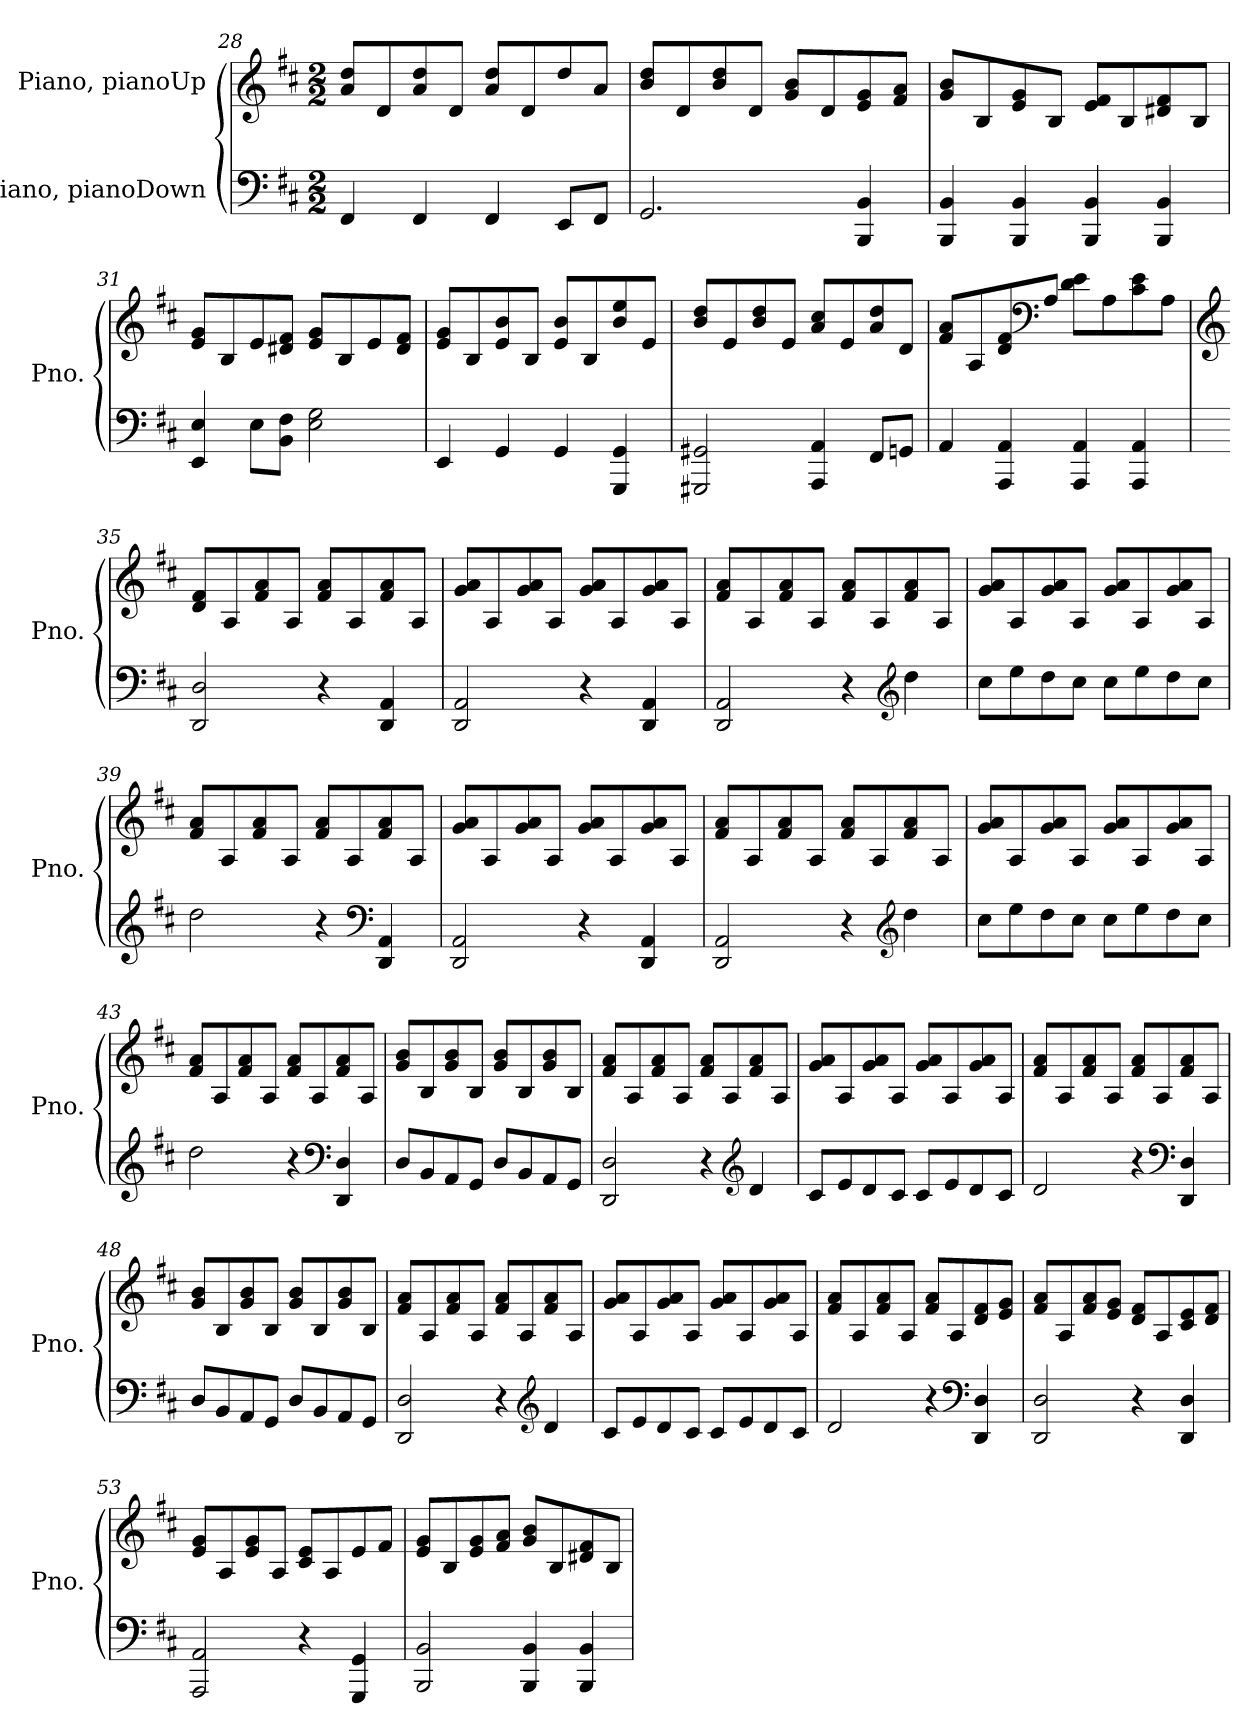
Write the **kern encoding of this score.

**kern	**kern
*part2	*part1
*staff2	*staff1
*I"Piano, pianoDown	*I"Piano, pianoUp
*I'Pno.	*I'Pno.
*clefF4	*clefG2
*k[f#c#]	*k[f#c#]
*M2/2	*M2/2
=28	=28
4FF#/	8a/ 8dd/L
.	8d/
4FF#/	8a/ 8dd/
.	8d/J
4FF#/	8a/ 8dd/L
.	8d/
8EE/L	8dd/
8FF#/J	8a/J
=29	=29
2.GG/	8b/ 8dd/L
.	8d/
.	8b/ 8dd/
.	8d/J
.	8g/ 8b/L
.	8d/
4BBB/ 4BB/	8e/ 8g/
.	8f#/ 8a/J
=30	=30
4BBB/ 4BB/	8g/ 8b/L
.	8B/
4BBB/ 4BB/	8e/ 8g/
.	8B/J
4BBB/ 4BB/	8e/ 8f#/L
.	8B/
4BBB/ 4BB/	8d#X/ 8f#/
.	8B/J
!!LO:LB:g=z
=31	=31
4EE/ 4E/	8e/ 8g/L
.	8B/
8E\L	8e/
8BB\ 8F#\J	8d#X/ 8f#/J
2E\ 2G\	8e/ 8g/L
.	8B/
.	8e/
.	8d#/ 8f#/J
=32	=32
4EE/	8e/ 8g/L
.	8B/
4GG/	8e/ 8b/
.	8B/J
4GG/	8e/ 8b/L
.	8B/
4GGG/ 4GG/	8b/ 8ee/
.	8e/J
=33	=33
2GGG#X/ 2GG#X/	8b/ 8dd/L
.	8e/
.	8b/ 8dd/
.	8e/J
4AAA/ 4AA/	8a/ 8cc#/L
.	8e/
8FF#/L	8a/ 8dd/
8GGn/J	8d/J
=34	=34
4AA/	8f#/ 8a/L
.	8A/
4AAA/ 4AA/	8d/ 8f#/
*	*clefF4
.	8A/J
4AAA/ 4AA/	8d\ 8e\L
.	8A\
4AAA/ 4AA/	8c#\ 8e\
.	8A\J
!!LO:LB:g=z
=35	=35
*	*clefG2
2DD/ 2D/	8d/ 8f#/L
.	8A/
.	8f#/ 8a/
.	8A/J
4r	8f#/ 8a/L
.	8A/
4DD/ 4AA/	8f#/ 8a/
.	8A/J
=36	=36
2DD/ 2AA/	8g/ 8a/L
.	8A/
.	8g/ 8a/
.	8A/J
4r	8g/ 8a/L
.	8A/
4DD/ 4AA/	8g/ 8a/
.	8A/J
=37	=37
2DD/ 2AA/	8f#/ 8a/L
.	8A/
.	8f#/ 8a/
.	8A/J
4r	8f#/ 8a/L
.	8A/
*clefG2	*
4dd\	8f#/ 8a/
.	8A/J
=38	=38
8cc#\L	8g/ 8a/L
8ee\	8A/
8dd\	8g/ 8a/
8cc#\J	8A/J
8cc#\L	8g/ 8a/L
8ee\	8A/
8dd\	8g/ 8a/
8cc#\J	8A/J
!!LO:LB:g=z
=39	=39
2dd\	8f#/ 8a/L
.	8A/
.	8f#/ 8a/
.	8A/J
4r	8f#/ 8a/L
.	8A/
*clefF4	*
4DD/ 4AA/	8f#/ 8a/
.	8A/J
=40	=40
2DD/ 2AA/	8g/ 8a/L
.	8A/
.	8g/ 8a/
.	8A/J
4r	8g/ 8a/L
.	8A/
4DD/ 4AA/	8g/ 8a/
.	8A/J
=41	=41
2DD/ 2AA/	8f#/ 8a/L
.	8A/
.	8f#/ 8a/
.	8A/J
4r	8f#/ 8a/L
.	8A/
*clefG2	*
4dd\	8f#/ 8a/
.	8A/J
=42	=42
8cc#\L	8g/ 8a/L
8ee\	8A/
8dd\	8g/ 8a/
8cc#\J	8A/J
8cc#\L	8g/ 8a/L
8ee\	8A/
8dd\	8g/ 8a/
8cc#\J	8A/J
!!LO:LB:g=z
=43	=43
2dd\	8f#/ 8a/L
.	8A/
.	8f#/ 8a/
.	8A/J
4r	8f#/ 8a/L
.	8A/
*clefF4	*
4DD/ 4D/	8f#/ 8a/
.	8A/J
=44	=44
8D/L	8g/ 8b/L
8BB/	8B/
8AA/	8g/ 8b/
8GG/J	8B/J
8D/L	8g/ 8b/L
8BB/	8B/
8AA/	8g/ 8b/
8GG/J	8B/J
=45	=45
2DD/ 2D/	8f#/ 8a/L
.	8A/
.	8f#/ 8a/
.	8A/J
4r	8f#/ 8a/L
.	8A/
*clefG2	*
4d/	8f#/ 8a/
.	8A/J
=46	=46
8c#/L	8g/ 8a/L
8e/	8A/
8d/	8g/ 8a/
8c#/J	8A/J
8c#/L	8g/ 8a/L
8e/	8A/
8d/	8g/ 8a/
8c#/J	8A/J
!!LO:PB:g=z
=47	=47
2d/	8f#/ 8a/L
.	8A/
.	8f#/ 8a/
.	8A/J
4r	8f#/ 8a/L
.	8A/
*clefF4	*
4DD/ 4D/	8f#/ 8a/
.	8A/J
=48	=48
8D/L	8g/ 8b/L
8BB/	8B/
8AA/	8g/ 8b/
8GG/J	8B/J
8D/L	8g/ 8b/L
8BB/	8B/
8AA/	8g/ 8b/
8GG/J	8B/J
=49	=49
2DD/ 2D/	8f#/ 8a/L
.	8A/
.	8f#/ 8a/
.	8A/J
4r	8f#/ 8a/L
.	8A/
*clefG2	*
4d/	8f#/ 8a/
.	8A/J
=50	=50
8c#/L	8g/ 8a/L
8e/	8A/
8d/	8g/ 8a/
8c#/J	8A/J
8c#/L	8g/ 8a/L
8e/	8A/
8d/	8g/ 8a/
8c#/J	8A/J
!!LO:LB:g=z
=51	=51
2d/	8f#/ 8a/L
.	8A/
.	8f#/ 8a/
.	8A/J
4r	8f#/ 8a/L
.	8A/
*clefF4	*
4DD/ 4D/	8d/ 8f#/
.	8e/ 8g/J
=52	=52
2DD/ 2D/	8f#/ 8a/L
.	8A/
.	8f#/ 8a/
.	8e/ 8g/J
4r	8d/ 8f#/L
.	8A/
4DD/ 4D/	8c#/ 8e/
.	8d/ 8f#/J
=53	=53
2AAA/ 2AA/	8e/ 8g/L
.	8A/
.	8e/ 8g/
.	8A/J
4r	8c#/ 8e/L
.	8A/
4GGG/ 4GG/	8e/
.	8f#/J
=54	=54
2BBB/ 2BB/	8e/ 8g/L
.	8B/
.	8e/ 8g/
.	8f#/ 8a/J
4BBB/ 4BB/	8g/ 8b/L
.	8B/
4BBB/ 4BB/	8d#X/ 8f#/
.	8B/J
=	=
*-	*-
